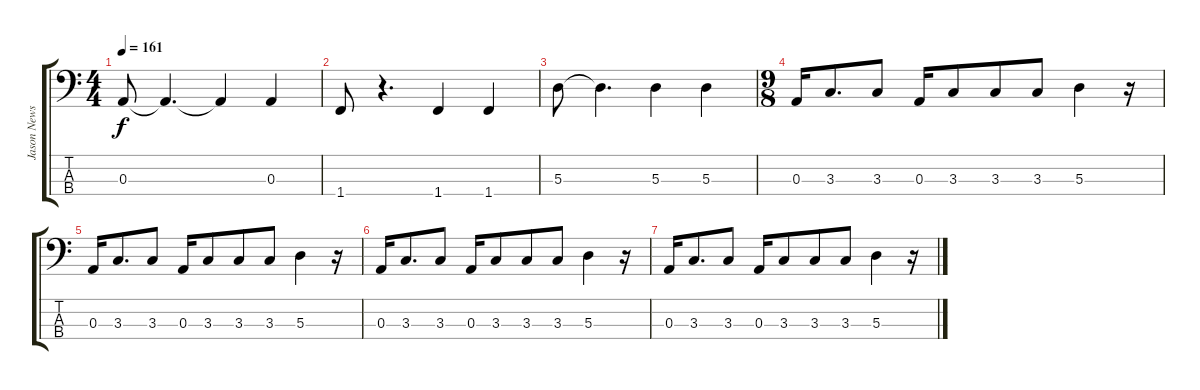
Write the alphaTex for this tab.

\track ("Jason Newsted" "Jason News") {instrument electricbassfinger}
\staff {score tabs}
\tuning (G2 D2 A1 E1) {hide}
\ts (4 4)
\tempo 161
\clef f4
\ks c
0.3.8{dy f} 0.3{t}.4{d} 0.3{t}.4 0.3.4 |
1.4.8 r.4{d} 1.4.4 1.4.4 |
5.3.8 5.3{t}.4{d} 5.3.4 5.3.4 |
\ts (9 8)
0.3.16 3.3.8{d} 3.3.8 0.3.16 3.3.8 3.3.8 3.3.8 5.3.4 r.16 |
0.3.16 3.3.8{d} 3.3.8 0.3.16 3.3.8 3.3.8 3.3.8 5.3.4 r.16 |
0.3.16 3.3.8{d} 3.3.8 0.3.16 3.3.8 3.3.8 3.3.8 5.3.4 r.16 |
0.3.16 3.3.8{d} 3.3.8 0.3.16 3.3.8 3.3.8 3.3.8 5.3.4 r.16
